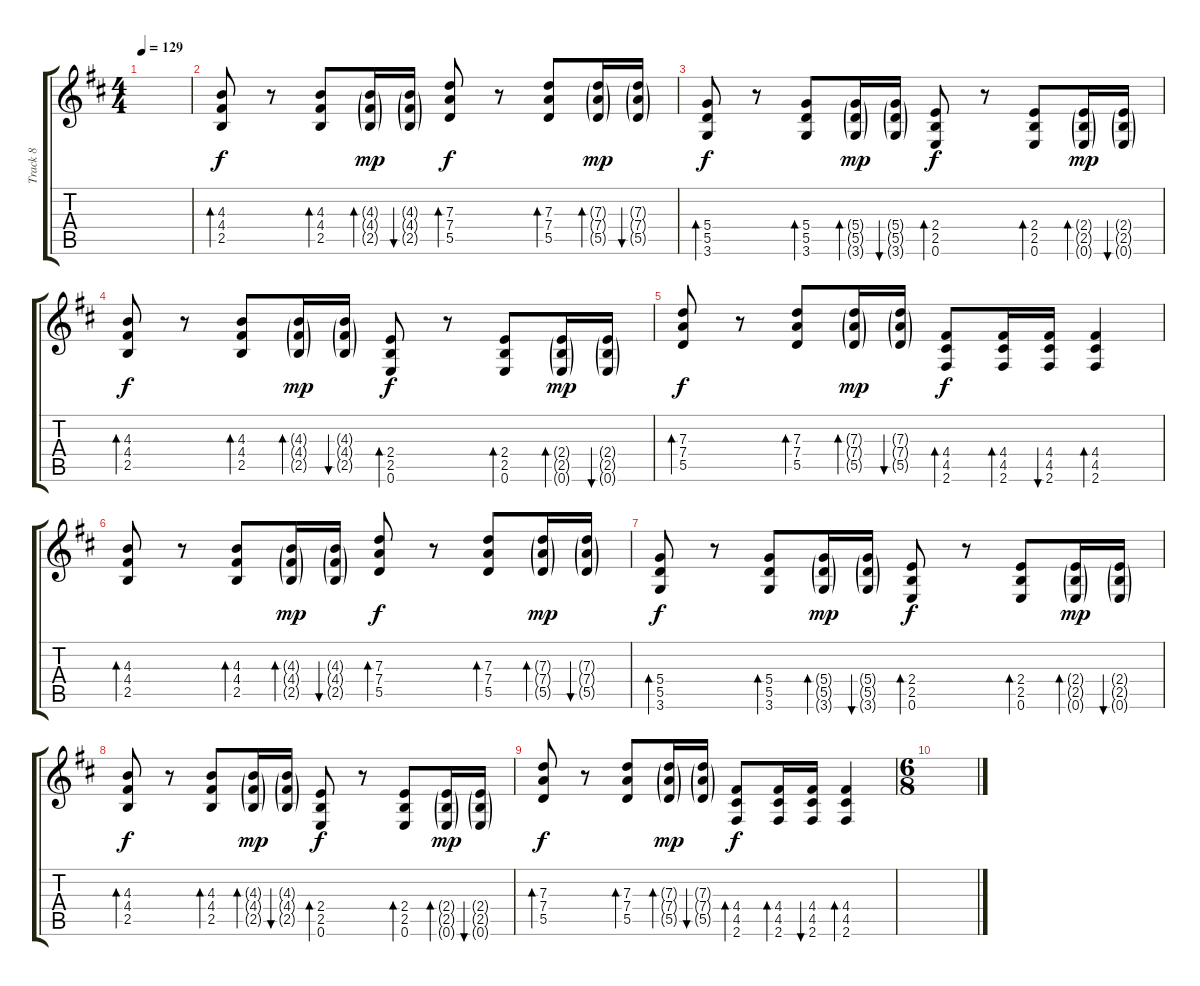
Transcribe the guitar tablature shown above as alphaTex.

\track ("Track 8" "Track 8") {instrument acousticguitarsteel}
\staff {score tabs}
\tuning (E4 B3 G3 D3 A2 E2) {hide}
\ts (4 4)
\tempo 129
\clef g2
\ks d
|
(4.3 4.4 2.5).8{bd 30} r.8 (4.3 4.4 2.5).8{bd 30} (4.3{g} 4.4{g} 2.5{g}).16{bd 30 dy mp} (4.3{g} 4.4{g} 2.5{g}).16{bu 30} (7.3 7.4 5.5).8{bd 30 dy f} r.8 (7.3 7.4 5.5).8{bd 30} (7.3{g} 7.4{g} 5.5{g}).16{bd 30 dy mp} (7.3{g} 7.4{g} 5.5{g}).16{bu 30} |
(5.4 5.5 3.6).8{bd 30 dy f} r.8 (5.4 5.5 3.6).8{bd 30} (5.4{g} 5.5{g} 3.6{g}).16{bd 30 dy mp} (5.4{g} 5.5{g} 3.6{g}).16{bu 30} (2.4 2.5 0.6).8{bd 30 dy f} r.8 (2.4 2.5 0.6).8{bd 30} (2.4{g} 2.5{g} 0.6{g}).16{bd 30 dy mp} (2.4{g} 2.5{g} 0.6{g}).16{bu 30} |
(4.3 4.4 2.5).8{bd 30 dy f} r.8 (4.3 4.4 2.5).8{bd 30} (4.3{g} 4.4{g} 2.5{g}).16{bd 30 dy mp} (4.3{g} 4.4{g} 2.5{g}).16{bu 30} (2.4 2.5 0.6).8{bd 30 dy f} r.8 (2.4 2.5 0.6).8{bd 30} (2.4{g} 2.5{g} 0.6{g}).16{bd 30 dy mp} (2.4{g} 2.5{g} 0.6{g}).16{bu 30} |
(7.3 7.4 5.5).8{bd 30 dy f} r.8 (7.3 7.4 5.5).8{bd 30} (7.3{g} 7.4{g} 5.5{g}).16{bd 30 dy mp} (7.3{g} 7.4{g} 5.5{g}).16{bu 30} (4.4 4.5 2.6).8{bd 30 dy f} (4.4 4.5 2.6).16{bd 30} (4.4 4.5 2.6).16{bu 30} (4.4 4.5 2.6).4{bd 30} |
(4.3 4.4 2.5).8{bd 30} r.8 (4.3 4.4 2.5).8{bd 30} (4.3{g} 4.4{g} 2.5{g}).16{bd 30 dy mp} (4.3{g} 4.4{g} 2.5{g}).16{bu 30} (7.3 7.4 5.5).8{bd 30 dy f} r.8 (7.3 7.4 5.5).8{bd 30} (7.3{g} 7.4{g} 5.5{g}).16{bd 30 dy mp} (7.3{g} 7.4{g} 5.5{g}).16{bu 30} |
(5.4 5.5 3.6).8{bd 30 dy f} r.8 (5.4 5.5 3.6).8{bd 30} (5.4{g} 5.5{g} 3.6{g}).16{bd 30 dy mp} (5.4{g} 5.5{g} 3.6{g}).16{bu 30} (2.4 2.5 0.6).8{bd 30 dy f} r.8 (2.4 2.5 0.6).8{bd 30} (2.4{g} 2.5{g} 0.6{g}).16{bd 30 dy mp} (2.4{g} 2.5{g} 0.6{g}).16{bu 30} |
(4.3 4.4 2.5).8{bd 30 dy f} r.8 (4.3 4.4 2.5).8{bd 30} (4.3{g} 4.4{g} 2.5{g}).16{bd 30 dy mp} (4.3{g} 4.4{g} 2.5{g}).16{bu 30} (2.4 2.5 0.6).8{bd 30 dy f} r.8 (2.4 2.5 0.6).8{bd 30} (2.4{g} 2.5{g} 0.6{g}).16{bd 30 dy mp} (2.4{g} 2.5{g} 0.6{g}).16{bu 30} |
(7.3 7.4 5.5).8{bd 30 dy f} r.8 (7.3 7.4 5.5).8{bd 30} (7.3{g} 7.4{g} 5.5{g}).16{bd 30 dy mp} (7.3{g} 7.4{g} 5.5{g}).16{bu 30} (4.4 4.5 2.6).8{bd 30 dy f} (4.4 4.5 2.6).16{bd 30} (4.4 4.5 2.6).16{bu 30} (4.4 4.5 2.6).4{bd 30} |
\ts (6 8)
